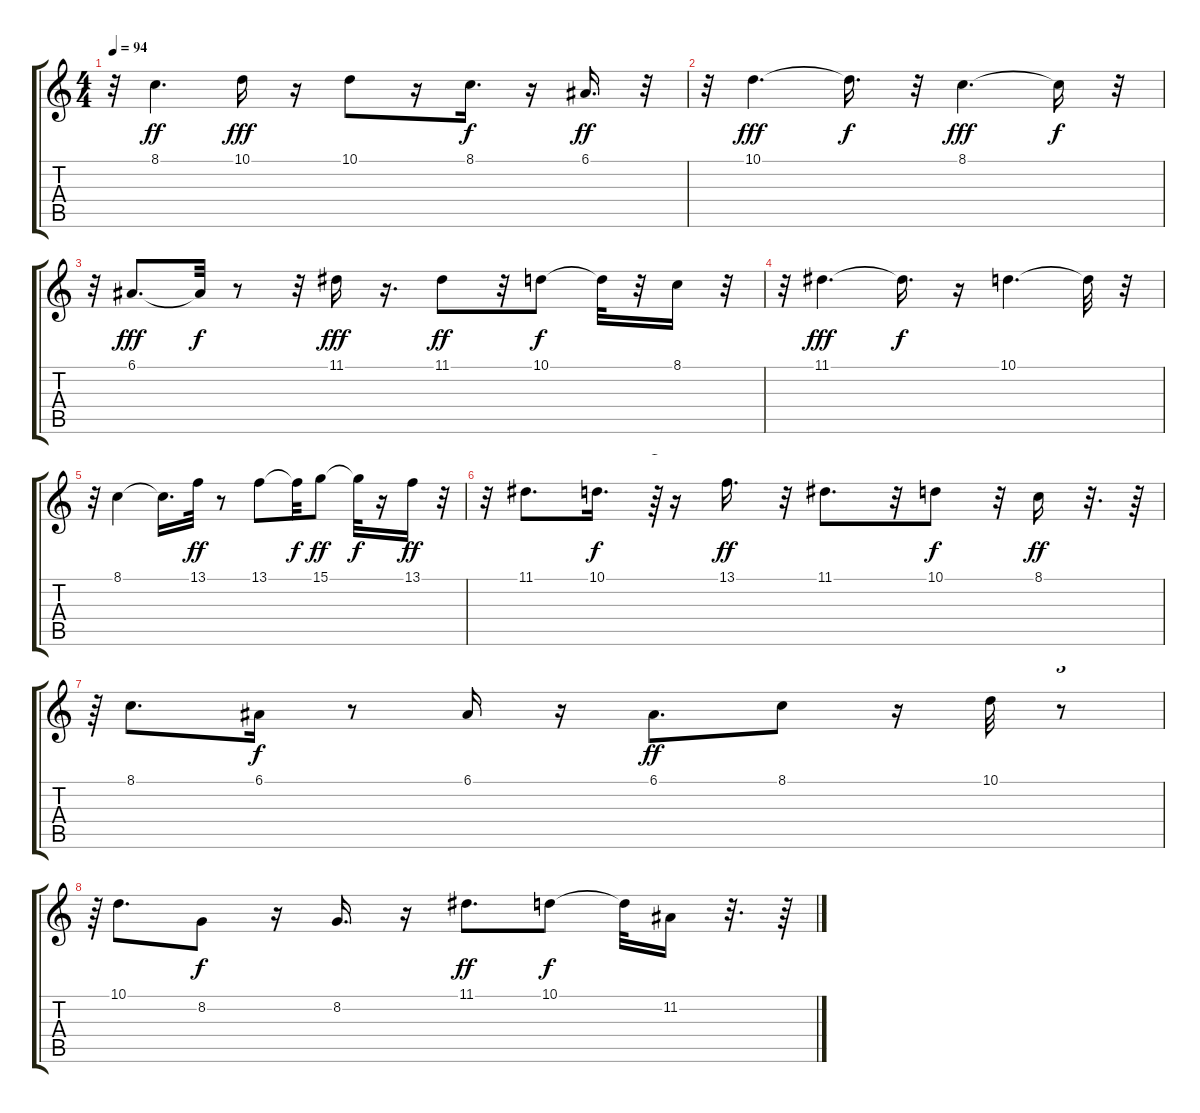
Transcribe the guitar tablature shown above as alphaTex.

\track "" {instrument clarinet}
\staff {score tabs}
\tuning (E4 B3 G3 D3 A2 E2) {hide}
\ts (4 4)
\tempo 94
\clef g2
\ks c
r.32{dy f} 8.1.4{d dy ff} 10.1.16{dy fff} r.16 10.1.8 r.16 8.1.16{d dy f} r.16 6.1.16{d dy ff} r.32 |
r.32 10.1.4{d dy fff} 10.1{t}.16{d dy f} r.32 8.1.4{d dy fff} 8.1{t}.16{dy f} r.32 |
r.32 6.1.8{d dy fff} 6.1{t}.32{dy f} r.8 r.32 11.1.16{dy fff} r.16{d} 11.1.8{dy ff} r.32 10.1.8{dy f} 10.1{t}.32 r.32 8.1.16 r.32 |
r.32 11.1.4{d dy fff} 11.1{t}.16{d dy f} r.16 10.1.4{d} 10.1{t}.32 r.32 |
r.32 8.1.4 8.1{t}.16{d} 13.1.32{dy ff} r.8 13.1.8 13.1{t}.32{dy f} 15.1.8{dy ff} 15.1{t}.32{dy f} r.16 13.1.16{dy ff} r.32 |
r.32 11.1.8{d} 10.1.16{d dy f} r.64{tu (3 2)} r.16 13.1.16{d dy ff} r.32 11.1.8{d} r.32 10.1.8{dy f} r.32 8.1.16{dy ff} r.32{d} r.64 |
r.64{tu (3 2)} 8.1.8{d} 6.1.16{dy f} r.8 6.1.16 r.16 6.1.8{d dy ff} 8.1.8 r.16 10.1.32 r.8{tu (3 2)} |
r.64{tu (3 2)} 10.1.8{d} 8.2.8{dy f} r.16 8.2.16{d} r.16 11.1.8{d dy ff} 10.1.8{dy f} 10.1{t}.32 11.2.16 r.32{d} r.64
